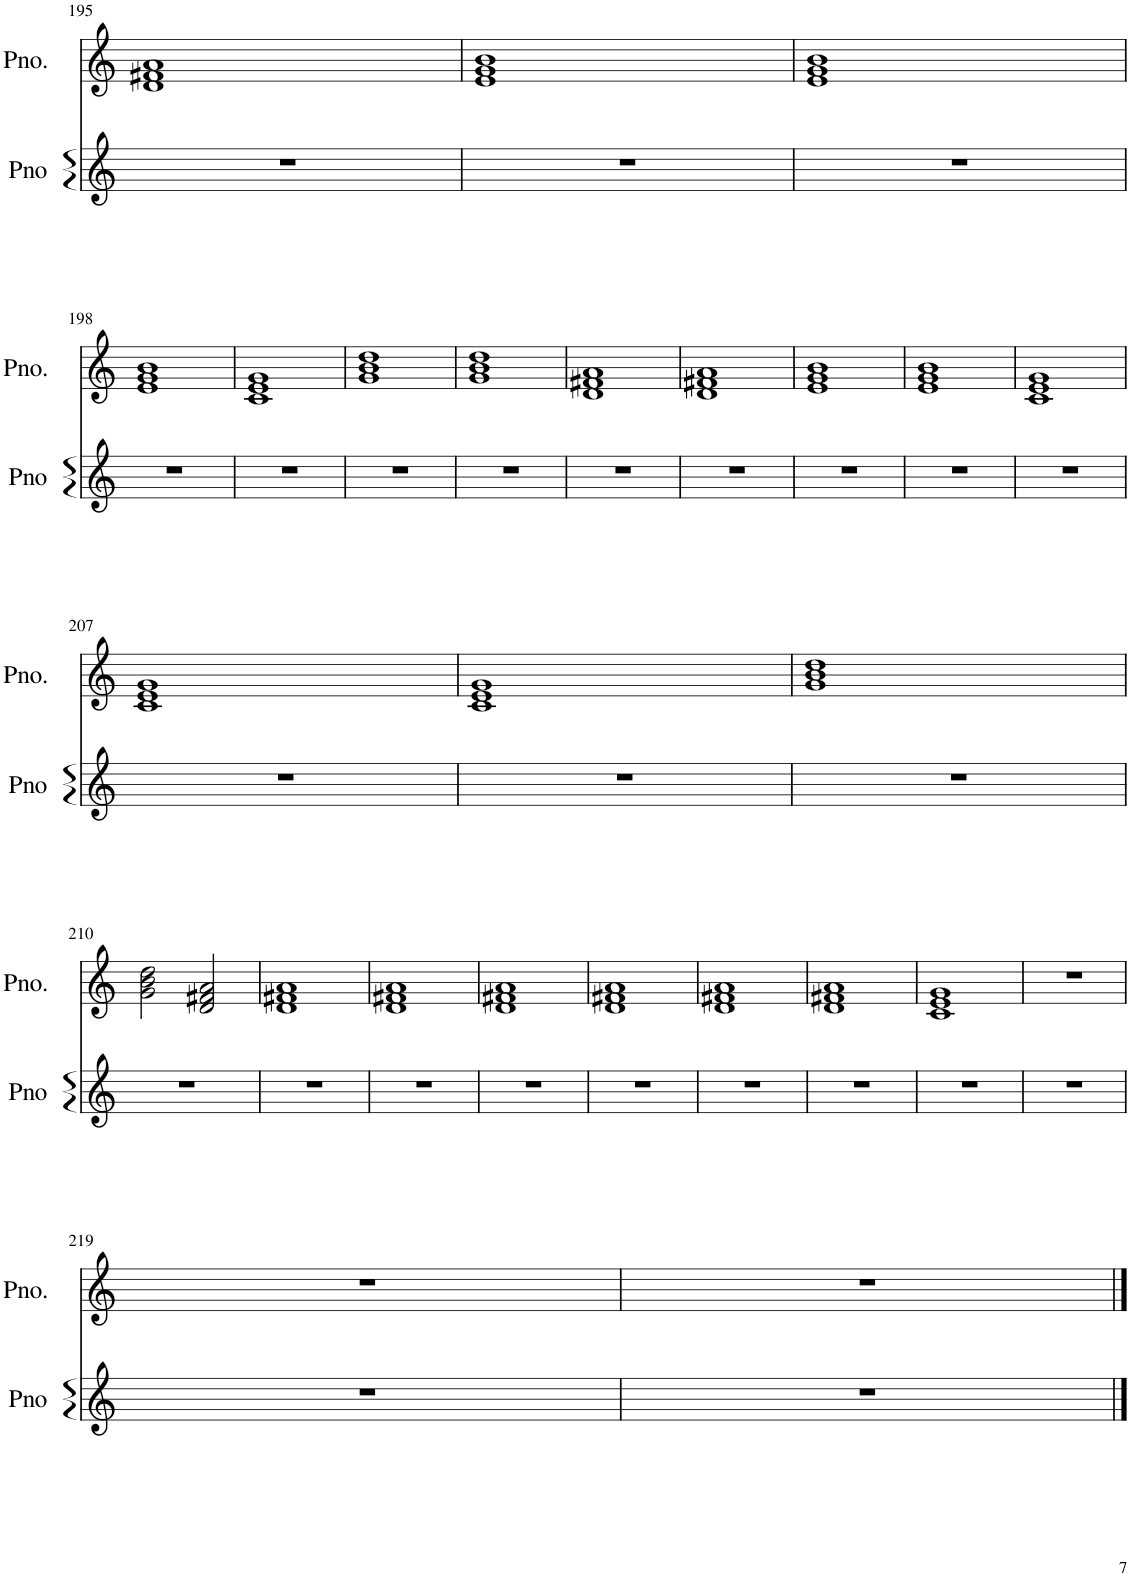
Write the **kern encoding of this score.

**kern	**kern
*part2	*part1
*staff2	*staff1
*I"Piano	*I"Piano
*I'Pno	*I'Pno.
!!LO:PB:g=z
*clefG2	*clefG2
*k[]	*k[]
*M4/4	*M4/4
=195	=195
1r	1d 1f#X 1a
=196	=196
1r	1e 1g 1b
=197	=197
1r	1e 1g 1b
!!LO:LB:g=z
=198	=198
1r	1e 1g 1b
=199	=199
1r	1c 1e 1g
=200	=200
1r	1g 1b 1dd
=201	=201
1r	1g 1b 1dd
=202	=202
1r	1d 1f#X 1a
=203	=203
1r	1d 1f#X 1a
=204	=204
1r	1e 1g 1b
=205	=205
1r	1e 1g 1b
=206	=206
1r	1c 1e 1g
!!LO:LB:g=z
=207	=207
1r	1c 1e 1g
=208	=208
1r	1c 1e 1g
=209	=209
1r	1g 1b 1dd
!!LO:LB:g=z
=210	=210
1r	2g\ 2b\ 2dd\
.	2d/ 2f#X/ 2a/
=211	=211
1r	1d 1f#X 1a
=212	=212
1r	1d 1f#X 1a
=213	=213
1r	1d 1f#X 1a
=214	=214
1r	1d 1f#X 1a
=215	=215
1r	1d 1f#X 1a
=216	=216
1r	1d 1f#X 1a
=217	=217
1r	1c 1e 1g
=218	=218
1r	1r
!!LO:LB:g=z
=219	=219
1r	1r
=220	=220
1r	1r
==	==
*-	*-
